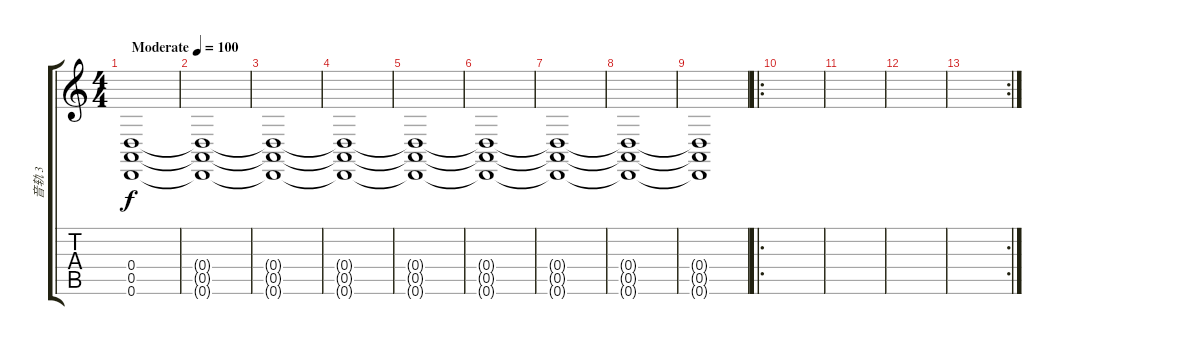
\track ("音轨 3" "音轨 3") {instrument churchorgan}
\staff {score tabs}
\tuning (E4 B3 G3 D3 A2 D2) {hide}
\ts (4 4)
\tempo (100 "Moderate")
\clef g2
\ks c
(0.4 0.5 0.6).1{dy f instrument churchorgan} |
(0.4{t} 0.5{t} 0.6{t}).1 |
(0.4{t} 0.5{t} 0.6{t}).1 |
(0.4{t} 0.5{t} 0.6{t}).1 |
(0.4{t} 0.5{t} 0.6{t}).1 |
(0.4{t} 0.5{t} 0.6{t}).1 |
(0.4{t} 0.5{t} 0.6{t}).1 |
(0.4{t} 0.5{t} 0.6{t}).1 |
(0.4{t} 0.5{t} 0.6{t}).1 |
\ro
|
|
|
\rc 2
